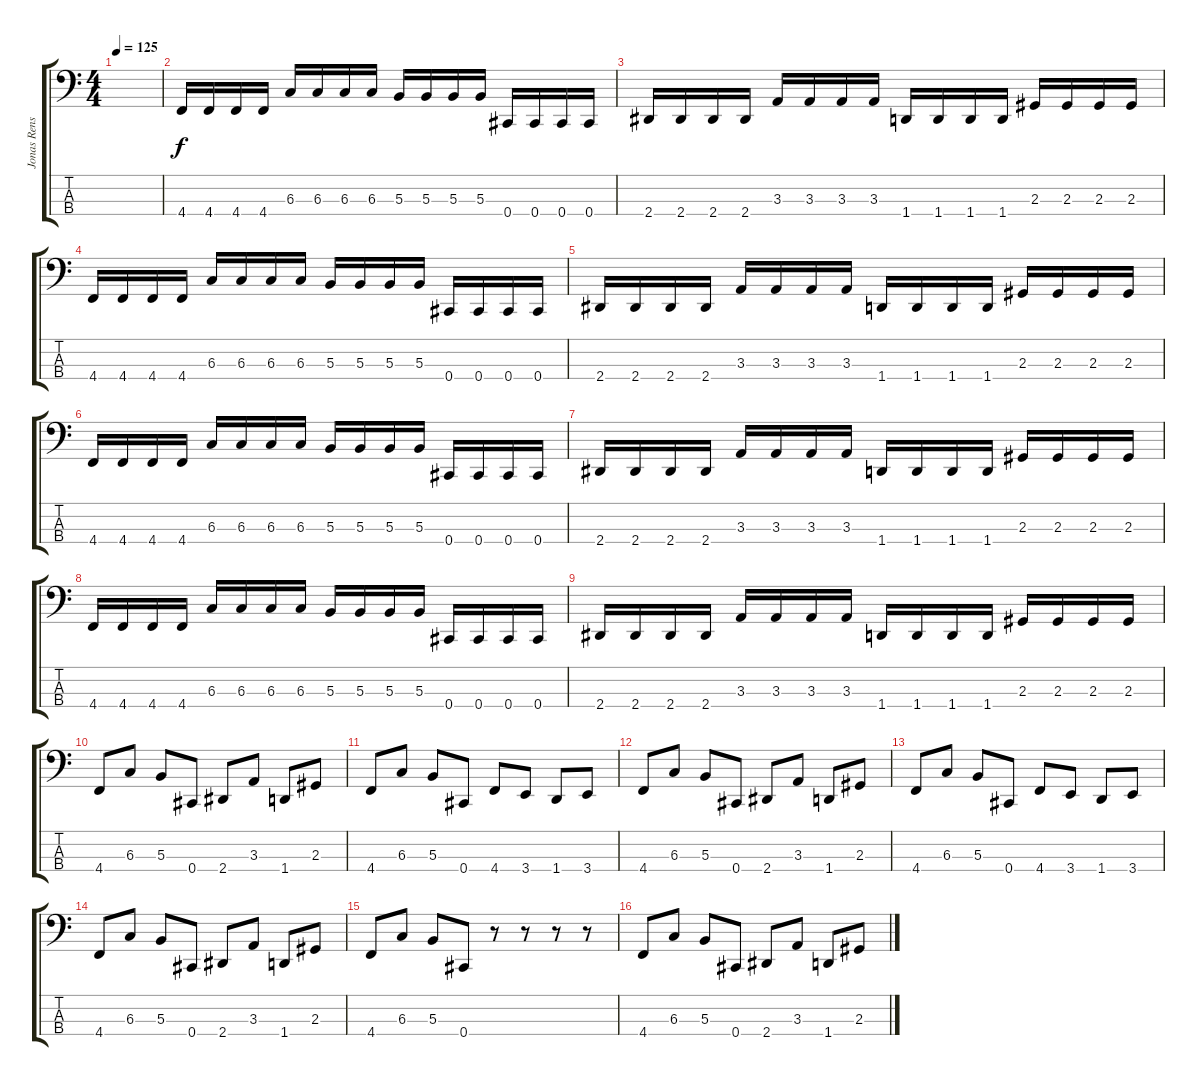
\track ("Jonas Renske" "Jonas Rens") {instrument electricbassfinger}
\staff {score tabs}
\tuning (E2 B1 Gb1 Db1) {hide}
\ts (4 4)
\tempo 125
\clef f4
\ks c
|
4.4.16 4.4.16 4.4.16 4.4.16 6.3.16 6.3.16 6.3.16 6.3.16 5.3.16 5.3.16 5.3.16 5.3.16 0.4.16 0.4.16 0.4.16 0.4.16 |
2.4.16 2.4.16 2.4.16 2.4.16 3.3.16 3.3.16 3.3.16 3.3.16 1.4.16 1.4.16 1.4.16 1.4.16 2.3.16 2.3.16 2.3.16 2.3.16 |
4.4.16 4.4.16 4.4.16 4.4.16 6.3.16 6.3.16 6.3.16 6.3.16 5.3.16 5.3.16 5.3.16 5.3.16 0.4.16 0.4.16 0.4.16 0.4.16 |
2.4.16 2.4.16 2.4.16 2.4.16 3.3.16 3.3.16 3.3.16 3.3.16 1.4.16 1.4.16 1.4.16 1.4.16 2.3.16 2.3.16 2.3.16 2.3.16 |
4.4.16 4.4.16 4.4.16 4.4.16 6.3.16 6.3.16 6.3.16 6.3.16 5.3.16 5.3.16 5.3.16 5.3.16 0.4.16 0.4.16 0.4.16 0.4.16 |
2.4.16 2.4.16 2.4.16 2.4.16 3.3.16 3.3.16 3.3.16 3.3.16 1.4.16 1.4.16 1.4.16 1.4.16 2.3.16 2.3.16 2.3.16 2.3.16 |
4.4.16 4.4.16 4.4.16 4.4.16 6.3.16 6.3.16 6.3.16 6.3.16 5.3.16 5.3.16 5.3.16 5.3.16 0.4.16 0.4.16 0.4.16 0.4.16 |
2.4.16 2.4.16 2.4.16 2.4.16 3.3.16 3.3.16 3.3.16 3.3.16 1.4.16 1.4.16 1.4.16 1.4.16 2.3.16 2.3.16 2.3.16 2.3.16 |
4.4.8 6.3.8 5.3.8 0.4.8 2.4.8 3.3.8 1.4.8 2.3.8 |
4.4.8 6.3.8 5.3.8 0.4.8 4.4.8 3.4.8 1.4.8 3.4.8 |
4.4.8 6.3.8 5.3.8 0.4.8 2.4.8 3.3.8 1.4.8 2.3.8 |
4.4.8 6.3.8 5.3.8 0.4.8 4.4.8 3.4.8 1.4.8 3.4.8 |
4.4.8 6.3.8 5.3.8 0.4.8 2.4.8 3.3.8 1.4.8 2.3.8 |
4.4.8 6.3.8 5.3.8 0.4.8 r.8 r.8 r.8 r.8 |
4.4.8 6.3.8 5.3.8 0.4.8 2.4.8 3.3.8 1.4.8 2.3.8
